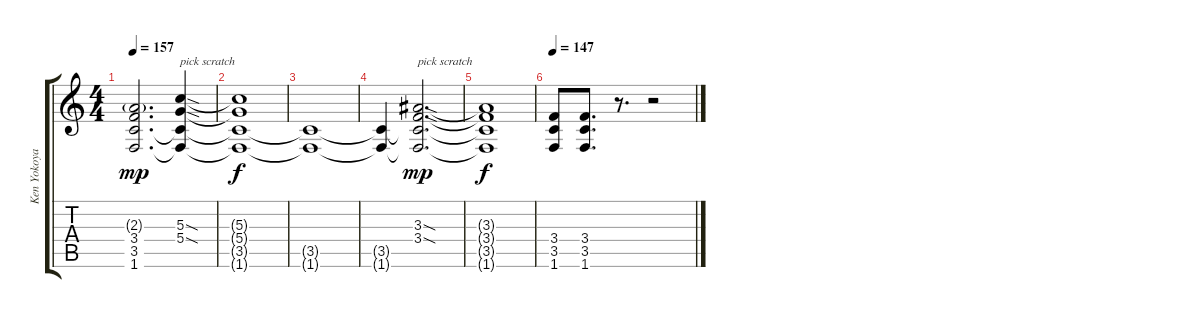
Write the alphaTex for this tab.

\track ("Ken Yokoyama" "Ken Yokoya") {instrument distortionguitar}
\staff {score tabs}
\tuning (E4 B3 G3 D3 A2 E2) {hide}
\ts (4 4)
\tempo 157
\clef g2
\ks c
(2.3{g} 3.4 3.5 1.6).2{d dy mp} (5.3{sod} 5.4{sod} 3.5{t} 1.6{t}).4{txt "pick scratch"} |
(5.3{t} 5.4{t} 3.5{t} 1.6{t}).1{dy f} |
(3.5{t} 1.6{t}).1 |
(3.5{t} 1.6{t}).4 (3.3{sod} 3.4{sod} 3.5{t} 1.6{t}).2{d txt "pick scratch" dy mp} |
(3.3{t} 3.4{t} 3.5{t} 1.6{t}).1{dy f} |
\tempo 147
(3.4 3.5 1.6).8 (3.4 3.5 1.6).8{d} r.8{d} r.2
